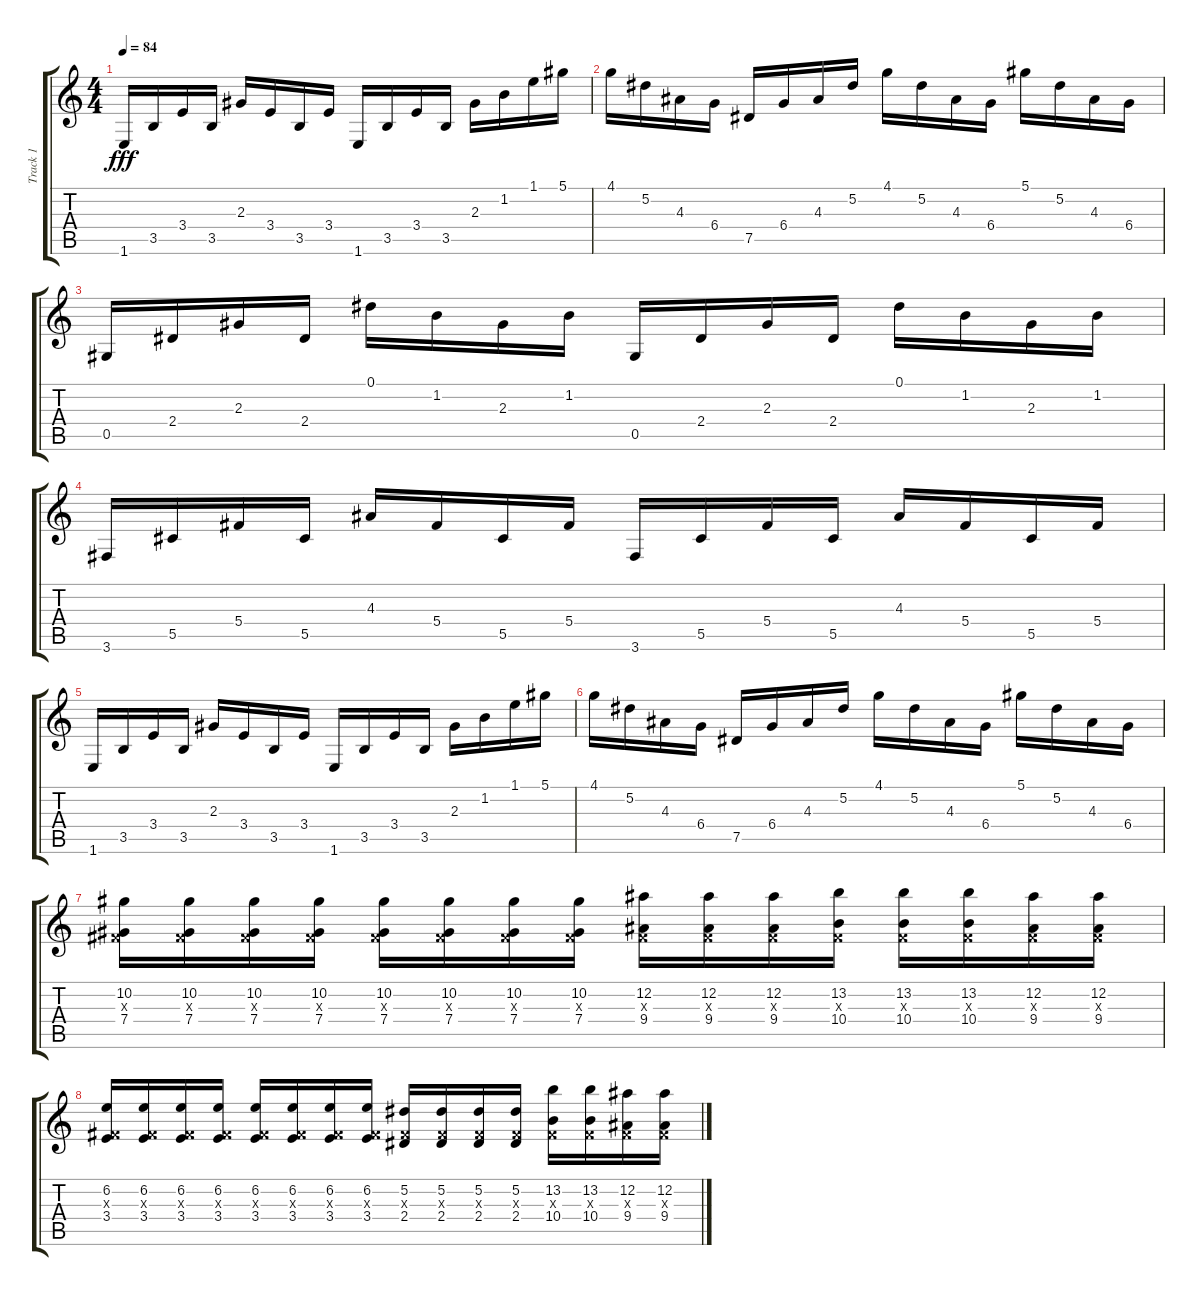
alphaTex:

\track ("Track 1" "Track 1") {instrument electricguitarclean}
\staff {score tabs}
\tuning (Eb4 Bb3 Gb3 Db3 Ab2 Eb2) {hide}
\ts (4 4)
\tempo 84
\clef g2
\ks c
1.6.16{dy fff} 3.5.16 3.4.16 3.5.16 2.3.16 3.4.16 3.5.16 3.4.16 1.6.16 3.5.16 3.4.16 3.5.16 2.3.16 1.2.16 1.1.16 5.1.16 |
4.1.16 5.2.16 4.3.16 6.4.16 7.5.16 6.4.16 4.3.16 5.2.16 4.1.16 5.2.16 4.3.16 6.4.16 5.1.16 5.2.16 4.3.16 6.4.16 |
0.5.16{instrument electricguitarclean} 2.4.16 2.3.16 2.4.16 0.1.16 1.2.16 2.3.16 1.2.16 0.5.16 2.4.16 2.3.16 2.4.16 0.1.16 1.2.16 2.3.16 1.2.16 |
3.6.16 5.5.16 5.4.16 5.5.16 4.3.16 5.4.16 5.5.16 5.4.16 3.6.16 5.5.16 5.4.16 5.5.16 4.3.16 5.4.16 5.5.16 5.4.16 |
1.6.16 3.5.16 3.4.16 3.5.16 2.3.16 3.4.16 3.5.16 3.4.16 1.6.16 3.5.16 3.4.16 3.5.16 2.3.16 1.2.16 1.1.16 5.1.16 |
4.1.16 5.2.16 4.3.16 6.4.16 7.5.16 6.4.16 4.3.16 5.2.16 4.1.16 5.2.16 4.3.16 6.4.16 5.1.16 5.2.16 4.3.16 6.4.16 |
(10.2 0.3{x} 7.4).16{instrument distortionguitar} (10.2 0.3{x} 7.4).16 (10.2 0.3{x} 7.4).16 (10.2 0.3{x} 7.4).16 (10.2 0.3{x} 7.4).16 (10.2 0.3{x} 7.4).16 (10.2 0.3{x} 7.4).16 (10.2 0.3{x} 7.4).16 (12.2 0.3{x} 9.4).16 (12.2 0.3{x} 9.4).16 (12.2 0.3{x} 9.4).16 (13.2 0.3{x} 10.4).16 (13.2 0.3{x} 10.4).16 (13.2 0.3{x} 10.4).16 (12.2 0.3{x} 9.4).16 (12.2 0.3{x} 9.4).16 |
(6.2 0.3{x} 3.4).16 (6.2 0.3{x} 3.4).16 (6.2 0.3{x} 3.4).16 (6.2 0.3{x} 3.4).16 (6.2 0.3{x} 3.4).16 (6.2 0.3{x} 3.4).16 (6.2 0.3{x} 3.4).16 (6.2 0.3{x} 3.4).16 (5.2 0.3{x} 2.4).16 (5.2 0.3{x} 2.4).16 (5.2 0.3{x} 2.4).16 (5.2 0.3{x} 2.4).16 (13.2 0.3{x} 10.4).16 (13.2 0.3{x} 10.4).16 (12.2 0.3{x} 9.4).16 (12.2 0.3{x} 9.4).16
